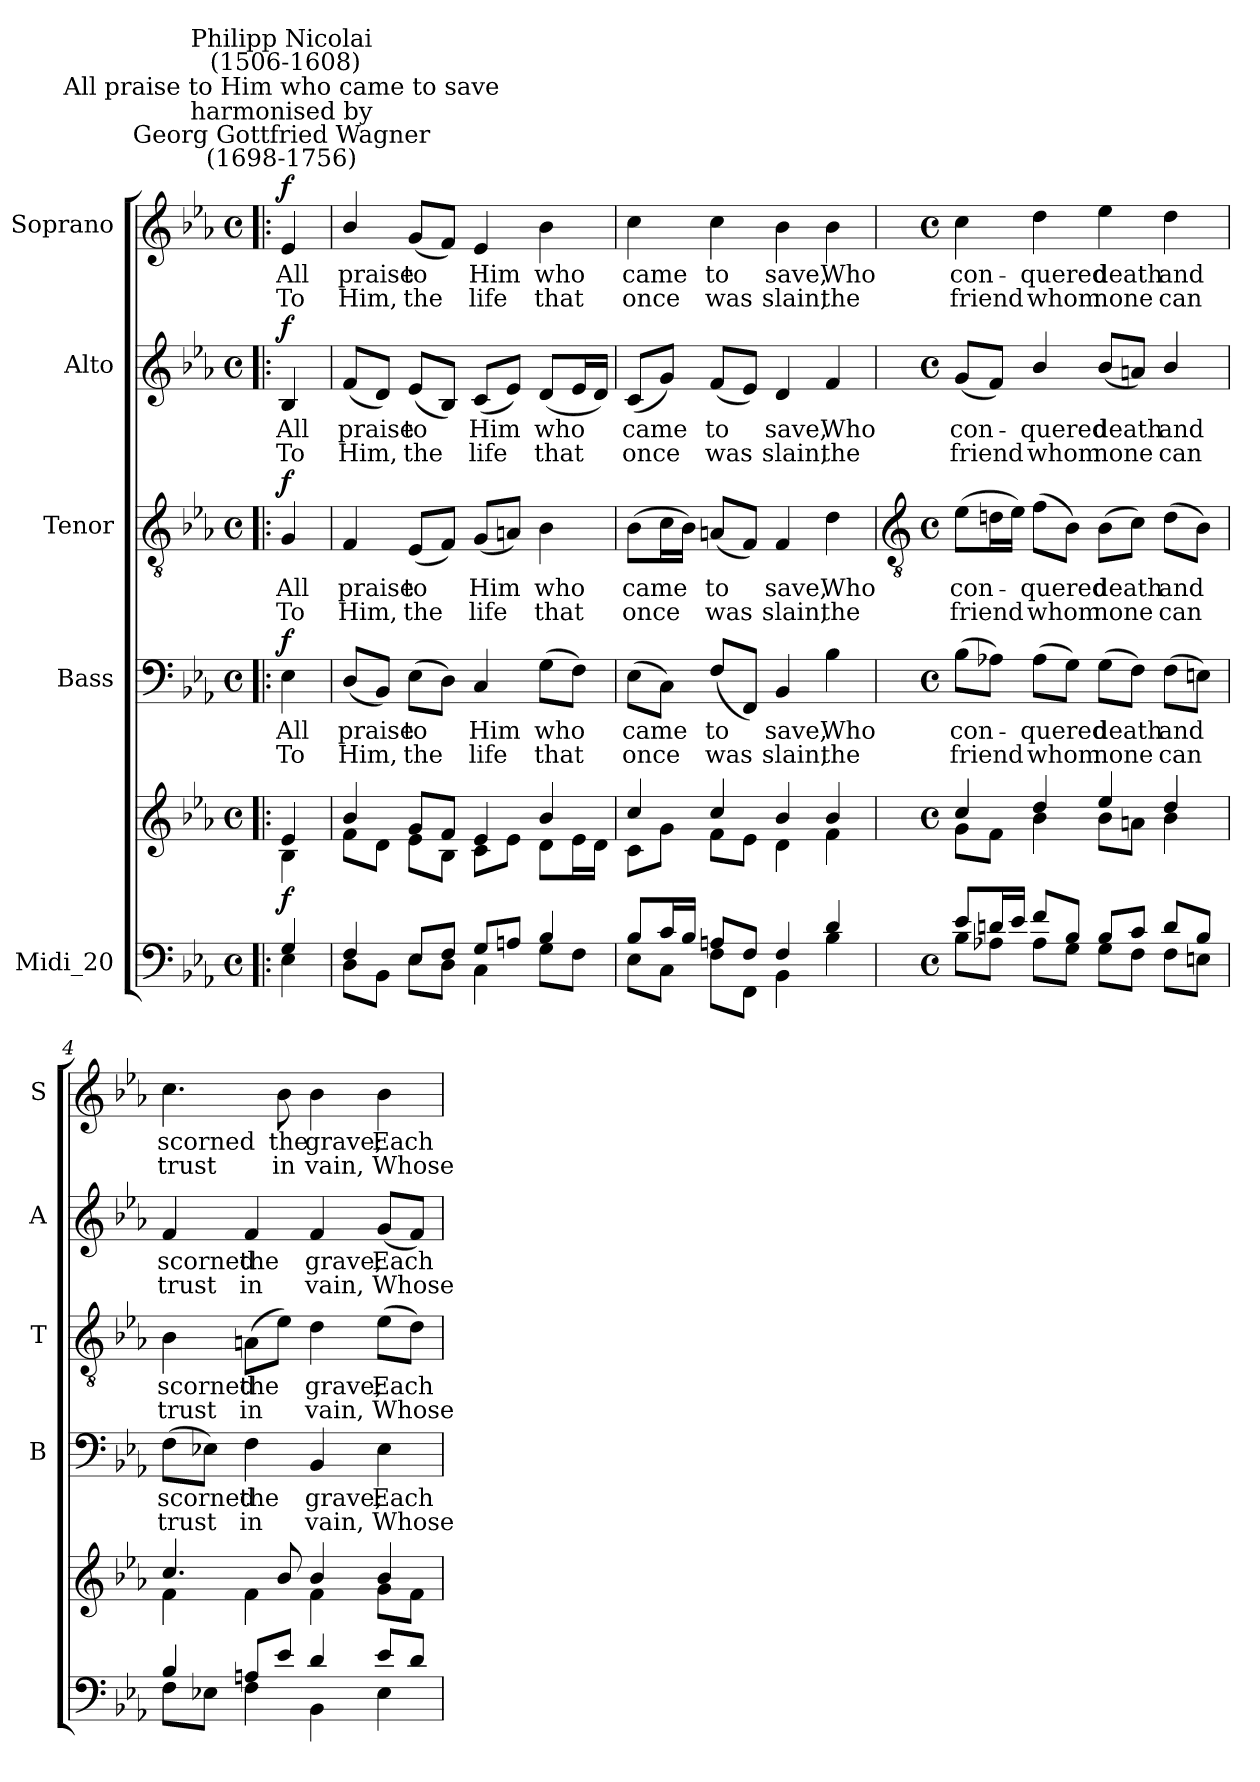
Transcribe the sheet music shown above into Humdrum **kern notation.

**kern	**kern	**dynam	**kern	**text	**text	**dynam	**kern	**text	**text	**dynam	**kern	**text	**text	**dynam	**kern	**text	**text	**dynam
*part5	*part5	*part5	*part4	*part4	*part4	*part4	*part3	*part3	*part3	*part3	*part2	*part2	*part2	*part2	*part1	*part1	*part1	*part1
*staff6	*staff5	*staff5/6	*staff4	*staff4	*staff4	*staff4	*staff3	*staff3	*staff3	*staff3	*staff2	*staff2	*staff2	*staff2	*staff1	*staff1	*staff1	*staff1
*I"Midi_20	*	*	*I"Bass	*	*	*	*I"Tenor	*	*	*	*I"Alto	*	*	*	*I"Soprano	*	*	*
*	*	*	*I'B	*	*	*	*I'T	*	*	*	*I'A	*	*	*	*I'S	*	*	*
*clefF4	*clefG2	*	*clefF4	*	*	*	*clefGv2	*	*	*	*clefG2	*	*	*	*clefG2	*	*	*
*k[b-e-a-]	*k[b-e-a-]	*	*k[b-e-a-]	*	*	*	*k[b-e-a-]	*	*	*	*k[b-e-a-]	*	*	*	*k[b-e-a-]	*	*	*
*E-:	*E-:	*	*E-:	*	*	*	*E-:	*	*	*	*E-:	*	*	*	*E-:	*	*	*
*M4/4	*M4/4	*	*M4/4	*	*	*	*M4/4	*	*	*	*M4/4	*	*	*	*M4/4	*	*	*
*met(c)	*met(c)	*	*met(c)	*	*	*	*met(c)	*	*	*	*met(c)	*	*	*	*met(c)	*	*	*
=!|:	=!|:	=!|:	=!|:	=!|:	=!|:	=!|:	=!|:	=!|:	=!|:	=!|:	=!|:	=!|:	=!|:	=!|:	=!|:	=!|:	=!|:	=!|:
*^	*^	*	*	*	*	*	*	*	*	*	*	*	*	*	*	*	*	*
!	!	!	!	!	!	!	!	!	!	!	!	!	!	!	!	!	!LO:TX:a:cj:t=harmonised by\nGeorg Gottfried Wagner\n(1698-1756)	!	!	!
!	!	!	!	!	!	!	!	!	!	!	!	!	!	!	!	!	!LO:TX:a:cj:t=All praise to Him who came to save	!	!	!
!	!	!	!	!	!	!	!	!	!	!	!	!	!	!	!	!	!LO:TX:a:cj:t=Philipp Nicolai\n (1506-1608)	!	!	!
!	!	!	!	!LO:DY:b	!	!LO:LY:b	!LO:LY:b	!LO:DY:b	!	!LO:LY:b	!LO:LY:b	!LO:DY:b	!	!LO:LY:b	!LO:LY:b	!LO:DY:b	!	!LO:LY:b	!LO:LY:b	!LO:DY:b
4G/	4E-\	4e-/	4B-\	f	4E-	All	To	f	4G	All	To	f	4B-	All	To	f	4e-	All	To	f
=1	=1	=1	=1	=1	=1	=1	=1	=1	=1	=1	=1	=1	=1	=1	=1	=1	=1	=1	=1	=1
!	!	!	!	!	!	!LO:LY:b	!LO:LY:b	!	!	!LO:LY:b	!LO:LY:b	!	!	!LO:LY:b	!LO:LY:b	!	!	!LO:LY:b	!LO:LY:b	!
4F/	8D\L	4b-/	8f\L	.	(<8DL	praise	Him,	.	4F	praise	Him,	.	(<8fL	praise	Him,	.	4b-/	praise	Him,	.
.	8BB-\J	.	8d\J	.	8BB-J)	.	.	.	.	.	.	.	8dJ)	.	.	.	.	.	.	.
!	!	!	!	!	!	!LO:LY:b	!LO:LY:b	!	!	!LO:LY:b	!LO:LY:b	!	!	!LO:LY:b	!LO:LY:b	!	!	!LO:LY:b	!LO:LY:b	!
8E-/L	8E-\L	8g/L	8e-\L	.	(>8E-L	to	the	.	(<8E-L	to	the	.	(<8e-L	to	the	.	(<8gL	to	the	.
8F/J	8D\J	8f/J	8B-\J	.	8DJ)	.	.	.	8FJ)	.	.	.	8B-J)	.	.	.	8fJ)	.	.	.
!	!	!	!	!	!	!LO:LY:b	!LO:LY:b	!	!	!LO:LY:b	!LO:LY:b	!	!	!LO:LY:b	!LO:LY:b	!	!	!LO:LY:b	!LO:LY:b	!
8G/L	4C\	4e-/	8c\L	.	4C	Him	life	.	(<8GL	Him	life	.	(<8cL	Him	life	.	4e-	Him	life	.
8An/J	.	.	8e-\J	.	.	.	.	.	8AnJ)	.	.	.	8e-J)	.	.	.	.	.	.	.
!	!	!	!	!	!	!LO:LY:b	!LO:LY:b	!	!	!LO:LY:b	!LO:LY:b	!	!	!LO:LY:b	!LO:LY:b	!	!	!LO:LY:b	!LO:LY:b	!
4B-/	8G\L	4b-/	8d\L	.	(>8GL	who	that	.	4B-	who	that	.	(<8dL	who	that	.	4b-	who	that	.
.	8F\J	.	16e-\L	.	8FJ)	.	.	.	.	.	.	.	16e-L	.	.	.	.	.	.	.
.	.	.	16d\JJ	.	.	.	.	.	.	.	.	.	16dJJ)	.	.	.	.	.	.	.
=2	=2	=2	=2	=2	=2	=2	=2	=2	=2	=2	=2	=2	=2	=2	=2	=2	=2	=2	=2	=2
!	!	!	!	!	!	!LO:LY:b	!LO:LY:b	!	!	!LO:LY:b	!LO:LY:b	!	!	!LO:LY:b	!LO:LY:b	!	!	!LO:LY:b	!LO:LY:b	!
8B-/L	8E-\L	4cc/	8c\L	.	(>8E-L	came	once	.	(>8B-L	came	once	.	(<8cL	came	once	.	4cc	came	once	.
16c/L	8C\J	.	8g\J	.	8CJ)	.	.	.	16cL	.	.	.	8gJ)	.	.	.	.	.	.	.
16B-/JJ	.	.	.	.	.	.	.	.	16B-JJ)	.	.	.	.	.	.	.	.	.	.	.
!	!	!	!	!	!	!LO:LY:b	!LO:LY:b	!	!	!LO:LY:b	!LO:LY:b	!	!	!LO:LY:b	!LO:LY:b	!	!	!LO:LY:b	!LO:LY:b	!
8An/L	8F\L	4cc/	8f\L	.	(8FL	to	was	.	(<8AnL	to	was	.	(<8fL	to	was	.	4cc	to	was	.
8F/J	8FF\J	.	8e-\J	.	8FFJ)	.	.	.	8FJ)	.	.	.	8e-J)	.	.	.	.	.	.	.
!	!	!	!	!	!	!LO:LY:b	!LO:LY:b	!	!	!LO:LY:b	!LO:LY:b	!	!	!LO:LY:b	!LO:LY:b	!	!	!LO:LY:b	!LO:LY:b	!
4F/	4BB-\	4b-/	4d\	.	4BB-	save,	slain,	.	4F	save,	slain,	.	4d	save,	slain,	.	4b-	save,	slain,	.
!	!	!	!	!	!	!LO:LY:b	!LO:LY:b	!	!	!LO:LY:b	!LO:LY:b	!	!	!LO:LY:b	!LO:LY:b	!	!	!LO:LY:b	!LO:LY:b	!
4d/	4B-\	4b-/	4f\	.	4B-	Who	the	.	4d	Who	the	.	4f	Who	the	.	4b-	Who	the	.
!!LO:LB:g=z
=3	=3	=3	=3	=3	=3	=3	=3	=3	=3	=3	=3	=3	=3	=3	=3	=3	=3	=3	=3	=3
*	*	*	*	*	*	*	*	*	*clefGv2	*	*	*	*	*	*	*	*	*	*	*
*M4/4	*	*M4/4	*	*	*M4/4	*	*	*	*M4/4	*	*	*	*M4/4	*	*	*	*M4/4	*	*	*
*met(c)	*	*met(c)	*	*	*met(c)	*	*	*	*met(c)	*	*	*	*met(c)	*	*	*	*met(c)	*	*	*
!	!	!	!	!	!	!LO:LY:b	!LO:LY:b	!	!	!LO:LY:b	!LO:LY:b	!	!	!LO:LY:b	!LO:LY:b	!	!	!LO:LY:b	!LO:LY:b	!
8e-/L	8B-\L	4cc/	8g\L	.	(>8B-L	con-	friend	.	(>8e-L	con-	friend	.	(<8gL	con-	friend	.	4cc	con-	-friend	.
16dn/L	8A-X\J	.	8f\J	.	8A-XJ)	.	.	.	16dnL	.	.	.	8fJ)	.	.	.	.	.	.	.
16e-/JJ	.	.	.	.	.	.	.	.	16e-JJ)	.	.	.	.	.	.	.	.	.	.	.
!	!	!	!	!	!	!LO:LY:b	!LO:LY:b	!	!	!LO:LY:b	!LO:LY:b	!	!	!LO:LY:b	!LO:LY:b	!	!	!LO:LY:b	!LO:LY:b	!
8f/L	8A-\L	4dd/	4b-\	.	(>8A-L	quered	whom	.	(>8fL	quered	whom	.	4b-/	quered	whom	.	4dd	quered	whom	.
8B-/J	8G\J	.	.	.	8GJ)	.	.	.	8B-J)	.	.	.	.	.	.	.	.	.	.	.
!	!	!	!	!	!	!LO:LY:b	!LO:LY:b	!	!	!LO:LY:b	!LO:LY:b	!	!	!LO:LY:b	!LO:LY:b	!	!	!LO:LY:b	!LO:LY:b	!
8B-/L	8G\L	4ee-/	8b-\L	.	(>8GL	death	none	.	(>8B-L	death	none	.	(<8b-L	death	none	.	4ee-	death	none	.
8c/J	8F\J	.	8an\J	.	8FJ)	.	.	.	8cJ)	.	.	.	8anJ)	.	.	.	.	.	.	.
!	!	!	!	!	!	!LO:LY:b	!LO:LY:b	!	!	!LO:LY:b	!LO:LY:b	!	!	!LO:LY:b	!LO:LY:b	!	!	!LO:LY:b	!LO:LY:b	!
8d/L	8F\L	4dd/	4b-\	.	(>8FL	and	can	.	(>8dL	and	can	.	4b-/	and	can	.	4dd	and	can	.
8B-/J	8En\J	.	.	.	8EnJ)	.	.	.	8B-J)	.	.	.	.	.	.	.	.	.	.	.
=4	=4	=4	=4	=4	=4	=4	=4	=4	=4	=4	=4	=4	=4	=4	=4	=4	=4	=4	=4	=4
!	!	!	!	!	!	!LO:LY:b	!LO:LY:b	!	!	!LO:LY:b	!LO:LY:b	!	!	!LO:LY:b	!LO:LY:b	!	!	!LO:LY:b	!LO:LY:b	!
4B-/	8F\L	4.cc/	4f\	.	(>8FL	scorned	trust	.	4B-	scorned	trust	.	4f	scorned	trust	.	4.cc	scorned	trust	.
.	8E-X\J	.	.	.	8E-XJ)	.	.	.	.	.	.	.	.	.	.	.	.	.	.	.
!	!	!	!	!	!	!LO:LY:b	!LO:LY:b	!	!	!LO:LY:b	!LO:LY:b	!	!	!LO:LY:b	!LO:LY:b	!	!	!	!	!
8An/L	4F\	.	4f\	.	4F	the	in	.	(8AnL	the	in	.	4f	the	in	.	.	.	.	.
!	!	!	!	!	!	!	!	!	!	!	!	!	!	!	!	!	!	!LO:LY:b	!LO:LY:b	!
8e-/J	.	8b-/	.	.	.	.	.	.	8e-J)	.	.	.	.	.	.	.	8b-	the	in	.
!	!	!	!	!	!	!LO:LY:b	!LO:LY:b	!	!	!LO:LY:b	!LO:LY:b	!	!	!LO:LY:b	!LO:LY:b	!	!	!LO:LY:b	!LO:LY:b	!
4d/	4BB-\	4b-/	4f\	.	4BB-	grave;	vain,	.	4d	grave;	vain,	.	4f	grave;	vain,	.	4b-	grave;	vain,	.
!	!	!	!	!	!	!LO:LY:b	!LO:LY:b	!	!	!LO:LY:b	!LO:LY:b	!	!	!LO:LY:b	!LO:LY:b	!	!	!LO:LY:b	!LO:LY:b	!
8e-/L	4E-\	4b-/	8g\L	.	4E-	Each	Whose	.	(>8e-L	Each	Whose	.	(<8gL	Each	Whose	.	4b-	Each	Whose	.
8d/J	.	.	8f\J	.	.	.	.	.	8dJ)	.	.	.	8fJ)	.	.	.	.	.	.	.
*v	*v	*	*	*	*	*	*	*	*	*	*	*	*	*	*	*	*	*	*	*
*	*v	*v	*	*	*	*	*	*	*	*	*	*	*	*	*	*	*	*	*
=	=	=	=	=	=	=	=	=	=	=	=	=	=	=	=	=	=	=
*-	*-	*-	*-	*-	*-	*-	*-	*-	*-	*-	*-	*-	*-	*-	*-	*-	*-	*-
